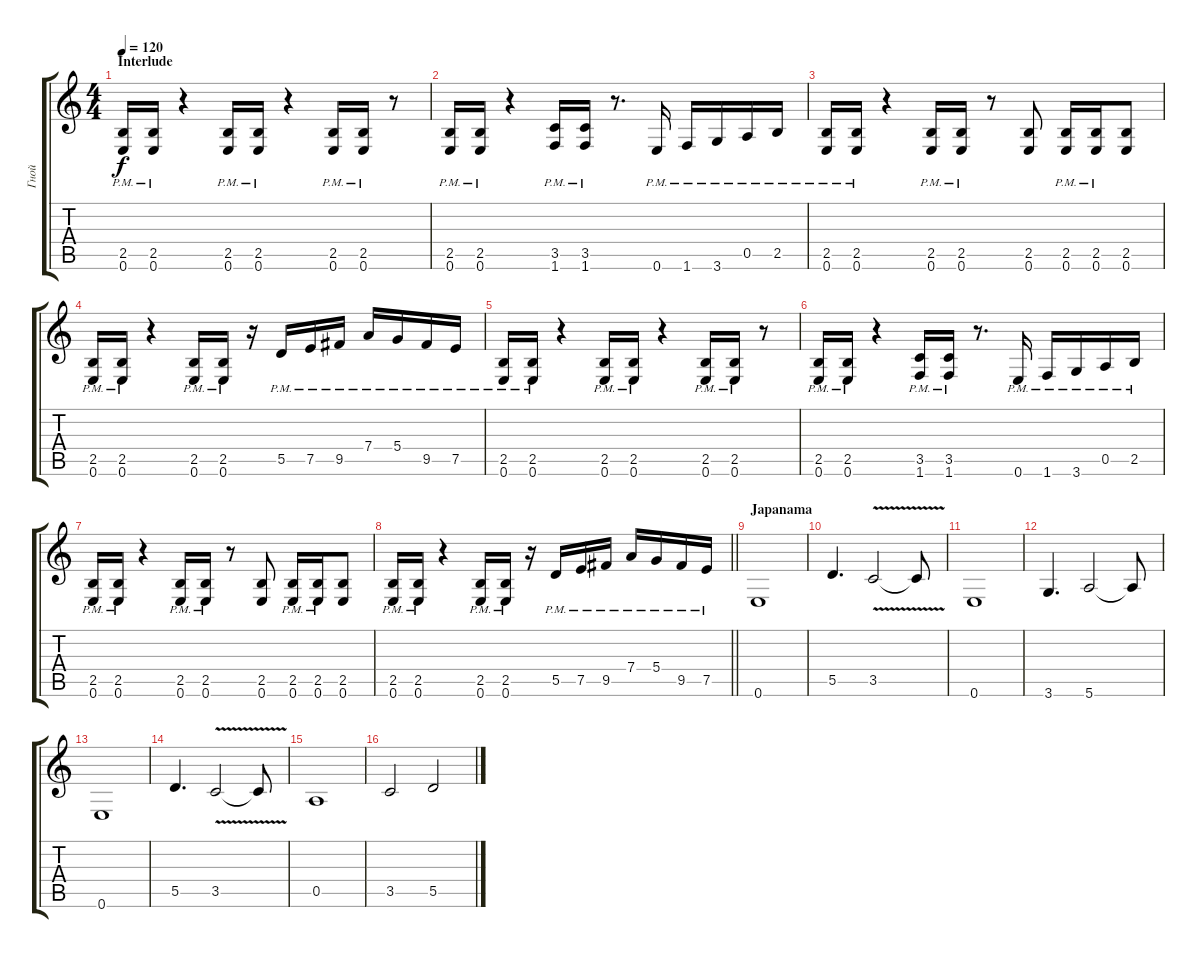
\track ("Гной" "Гной") {instrument overdrivenguitar}
\staff {score tabs}
\tuning (E4 B3 G3 D3 A2 E2) {hide}
\ts (4 4)
\section ("" "Interlude")
\tempo 120
\clef g2
\ks c
(2.5{pm} 0.6{pm}).16{dy f} (2.5{pm} 0.6{pm}).16 r.4 (2.5{pm} 0.6{pm}).16 (2.5{pm} 0.6{pm}).16 r.4 (2.5{pm} 0.6{pm}).16 (2.5{pm} 0.6{pm}).16 r.8 |
(2.5{pm} 0.6{pm}).16 (2.5{pm} 0.6{pm}).16 r.4 (3.5{pm} 1.6{pm}).16 (3.5{pm} 1.6{pm}).16 r.8{d} 0.6{pm}.16 1.6{pm}.16 3.6{pm}.16 0.5{pm}.16 2.5{pm}.16 |
(2.5{pm} 0.6{pm}).16 (2.5{pm} 0.6{pm}).16 r.4 (2.5{pm} 0.6{pm}).16 (2.5{pm} 0.6{pm}).16 r.8 (2.5 0.6).8 (2.5{pm} 0.6{pm}).16 (2.5{pm} 0.6{pm}).16 (2.5 0.6).8 |
(2.5{pm} 0.6{pm}).16 (2.5{pm} 0.6{pm}).16 r.4 (2.5{pm} 0.6{pm}).16 (2.5{pm} 0.6{pm}).16 r.16 5.5{pm}.16 7.5{pm}.16 9.5{pm}.16 7.4{pm}.16 5.4{pm}.16 9.5{pm}.16 7.5{pm}.16 |
(2.5{pm} 0.6{pm}).16 (2.5{pm} 0.6{pm}).16 r.4 (2.5{pm} 0.6{pm}).16 (2.5{pm} 0.6{pm}).16 r.4 (2.5{pm} 0.6{pm}).16 (2.5{pm} 0.6{pm}).16 r.8 |
(2.5{pm} 0.6{pm}).16 (2.5{pm} 0.6{pm}).16 r.4 (3.5{pm} 1.6{pm}).16 (3.5{pm} 1.6{pm}).16 r.8{d} 0.6{pm}.16 1.6{pm}.16 3.6{pm}.16 0.5{pm}.16 2.5{pm}.16 |
(2.5{pm} 0.6{pm}).16 (2.5{pm} 0.6{pm}).16 r.4 (2.5{pm} 0.6{pm}).16 (2.5{pm} 0.6{pm}).16 r.8 (2.5 0.6).8 (2.5{pm} 0.6{pm}).16 (2.5{pm} 0.6{pm}).16 (2.5 0.6).8 |
\barLineRight lightlight
(2.5{pm} 0.6{pm}).16 (2.5{pm} 0.6{pm}).16 r.4 (2.5{pm} 0.6{pm}).16 (2.5{pm} 0.6{pm}).16 r.16 5.5{pm}.16 7.5{pm}.16 9.5{pm}.16 7.4{pm}.16 5.4{pm}.16 9.5{pm}.16 7.5{pm}.16 |
\section ("" "Japanama")
0.6.1 |
5.5.4{d} 3.5{v}.2 3.5{t}.8 |
0.6.1 |
3.6.4{d} 5.6.2 5.6{t}.8 |
0.6.1 |
5.5.4{d} 3.5{v}.2 3.5{t}.8 |
0.5.1 |
3.5.2 5.5.2
